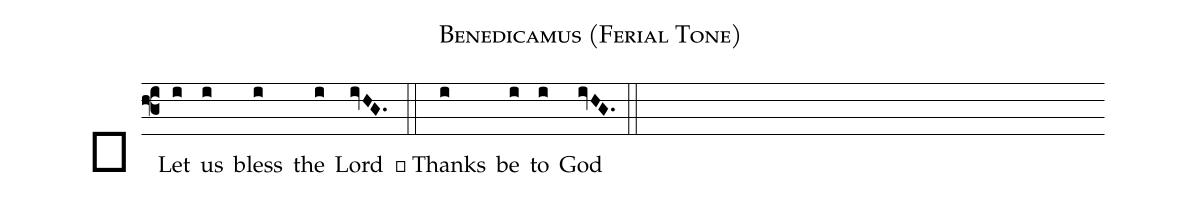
name: Benedicamus (Ferial Tone);
%%
(f3)
℣ Let(i) us(i) bless(i) the(i) Lord(ivHG.) (::)
℟ Thanks(i) be(i) to(i) God(ivHG.) (::)
